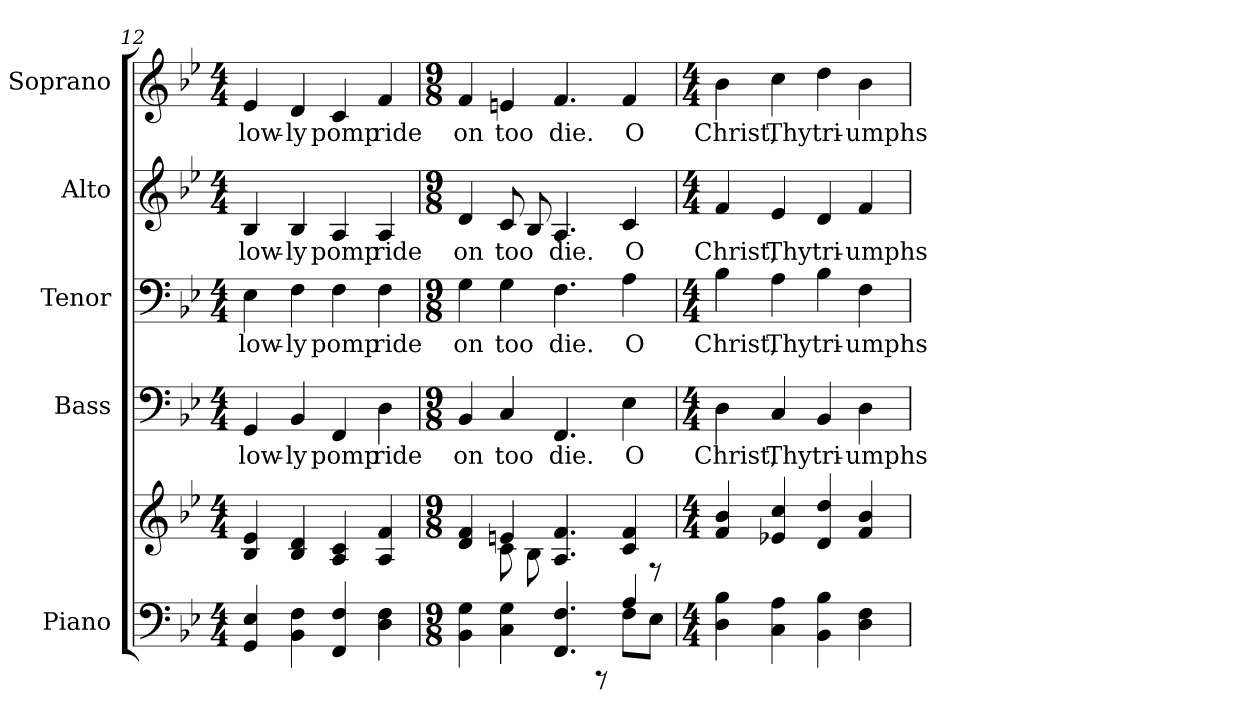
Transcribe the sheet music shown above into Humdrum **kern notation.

**kern	**kern	**kern	**text	**kern	**text	**kern	**text	**kern	**text
*part5	*part5	*part4	*part4	*part3	*part3	*part2	*part2	*part1	*part1
*staff6	*staff5	*staff4	*staff4	*staff3	*staff3	*staff2	*staff2	*staff1	*staff1
*I"Piano	*	*I"Bass	*	*I"Tenor	*	*I"Alto	*	*I"Soprano	*
*I'Pno.	*	*I'B.	*	*I'T.	*	*I'A.	*	*I'S.	*
!!LO:PB:g=z
*clefF4	*clefG2	*clefF4	*	*clefF4	*	*clefG2	*	*clefG2	*
*k[b-e-]	*k[b-e-]	*k[b-e-]	*	*k[b-e-]	*	*k[b-e-]	*	*k[b-e-]	*
*B-:	*B-:	*B-:	*	*B-:	*	*B-:	*	*B-:	*
*M4/4	*M4/4	*M4/4	*	*M4/4	*	*M4/4	*	*M4/4	*
=12	=12	=12	=12	=12	=12	=12	=12	=12	=12
!	!	!	!LO:LY:b:color=#000000	!	!	!	!	!	!
!	!	!	!	!	!LO:LY:b:color=#000000	!	!	!	!
!	!	!	!	!	!	!	!LO:LY:b:color=#000000	!	!
!	!	!	!	!	!	!	!	!	!LO:LY:b:color=#000000
4GGi/ 4E-i	4B-i/ 4e-i	4GGi/	low-	4E-i\	low-	4B-i/	low-	4e-i/	low-
!	!	!	!LO:LY:b:color=#000000	!	!	!	!	!	!
!	!	!	!	!	!LO:LY:b:color=#000000	!	!	!	!
!	!	!	!	!	!	!	!LO:LY:b:color=#000000	!	!
!	!	!	!	!	!	!	!	!	!LO:LY:b:color=#000000
4BB-i\ 4Fi	4B-i/ 4di	4BB-i/	-ly	4Fi\	-ly	4B-i/	-ly	4di/	-ly
!	!	!	!LO:LY:b:color=#000000	!	!	!	!	!	!
!	!	!	!	!	!LO:LY:b:color=#000000	!	!	!	!
!	!	!	!	!	!	!	!LO:LY:b:color=#000000	!	!
!	!	!	!	!	!	!	!	!	!LO:LY:b:color=#000000
4FFi/ 4Fi	4Ai/ 4ci	4FFi/	pomp	4Fi\	pomp	4Ai/	pomp	4ci/	pomp
!	!	!	!LO:LY:b:color=#000000	!	!	!	!	!	!
!	!	!	!	!	!LO:LY:b:color=#000000	!	!	!	!
!	!	!	!	!	!	!	!LO:LY:b:color=#000000	!	!
!	!	!	!	!	!	!	!	!	!LO:LY:b:color=#000000
4Di\ 4Fi	4Ai/ 4fi	4Di\	ride	4Fi\	ride	4Ai/	ride	4fi/	ride
=13	=13	=13	=13	=13	=13	=13	=13	=13	=13
*M9/8	*M9/8	*M9/8	*	*M9/8	*	*M9/8	*	*M9/8	*
*^	*^	*	*	*	*	*	*	*	*
!	!	!	!	!	!LO:LY:b:color=#000000	!	!	!	!	!	!
!	!	!	!	!	!	!	!LO:LY:b:color=#000000	!	!	!	!
!	!	!	!	!	!	!	!	!	!LO:LY:b:color=#000000	!	!
!	!	!	!	!	!	!	!	!	!	!	!LO:LY:b:color=#000000
4BB-i\ 4Gi	2ryy	4di/ 4fi	4ryy	4BB-i/	on	4Gi\	on	4di/	on	4fi/	on
!	!	!	!	!	!LO:LY:b:color=#000000	!	!	!	!	!	!
!	!	!	!	!	!	!	!LO:LY:b:color=#000000	!	!	!	!
!	!	!	!	!	!	!	!	!	!LO:LY:b:color=#000000	!	!
!	!	!	!	!	!	!	!	!	!	!	!LO:LY:b:color=#000000
4Ci\ 4Gi	.	4eni/	8ci\	4Ci/	too	4Gi\	too	8ci/	too	4eni/	too
.	.	.	8B-i\	.	.	.	.	8B-i/	.	.	.
!	!	!	!	!	!LO:LY:b:color=#000000	!	!	!	!	!	!
!	!	!	!	!	!	!	!LO:LY:b:color=#000000	!	!	!	!
!	!	!	!	!	!	!	!	!	!LO:LY:b:color=#000000	!	!
!	!	!	!	!	!	!	!	!	!	!	!LO:LY:b:color=#000000
4.FFi/ 4.Fi	4ryy	4.Ai/ 4.fi	2ryy	4.FFi/	die.	4.Fi\	die.	4.Ai/	die.	4.fi/	die.
.	8r	.	.	.	.	.	.	.	.	.	.
!	!	!	!	!	!LO:LY:b:color=#000000	!	!	!	!	!	!
!	!	!	!	!	!	!	!LO:LY:b:color=#000000	!	!	!	!
!	!	!	!	!	!	!	!	!	!LO:LY:b:color=#000000	!	!
!	!	!	!	!	!	!	!	!	!	!	!LO:LY:b:color=#000000
4Ai/	8Fi\L	4ci/ 4fi	.	4E-i\	O	4Ai\	O	4ci/	O	4fi/	O
.	8E-i\J	.	8r	.	.	.	.	.	.	.	.
*v	*v	*	*	*	*	*	*	*	*	*	*
*	*v	*v	*	*	*	*	*	*	*	*
!!LO:PB:g=z
=14	=14	=14	=14	=14	=14	=14	=14	=14	=14
*M4/4	*M4/4	*M4/4	*	*M4/4	*	*M4/4	*	*M4/4	*
*^	*^	*	*	*	*	*	*	*	*
!	!	!	!	!	!LO:LY:b:color=#000000	!	!	!	!	!	!
*v	*v	*	*	*	*	*	*	*	*	*	*
*	*v	*v	*	*	*	*	*	*	*	*
*^	*^	*	*	*	*	*	*	*	*
!	!	!	!	!	!	!	!LO:LY:b:color=#000000	!	!	!	!
*v	*v	*	*	*	*	*	*	*	*	*	*
*	*v	*v	*	*	*	*	*	*	*	*
*^	*^	*	*	*	*	*	*	*	*
!	!	!	!	!	!	!	!	!	!LO:LY:b:color=#000000	!	!
*v	*v	*	*	*	*	*	*	*	*	*	*
*	*v	*v	*	*	*	*	*	*	*	*
*^	*^	*	*	*	*	*	*	*	*
!	!	!	!	!	!	!	!	!	!	!	!LO:LY:b:color=#000000
*v	*v	*	*	*	*	*	*	*	*	*	*
*	*v	*v	*	*	*	*	*	*	*	*
4Di\ 4B-i	4fi/ 4b-i	4Di\	Christ,	4B-i\	Christ,	4fi/	Christ,	4b-i\	Christ,
!	!	!	!LO:LY:b:color=#000000	!	!	!	!	!	!
!	!	!	!	!	!LO:LY:b:color=#000000	!	!	!	!
!	!	!	!	!	!	!	!LO:LY:b:color=#000000	!	!
!	!	!	!	!	!	!	!	!	!LO:LY:b:color=#000000
4Ci\ 4Ai	4e-Xi/ 4cci	4Ci/	Thy	4Ai\	Thy	4e-i/	Thy	4cci\	Thy
!	!	!	!LO:LY:b:color=#000000	!	!	!	!	!	!
!	!	!	!	!	!LO:LY:b:color=#000000	!	!	!	!
!	!	!	!	!	!	!	!LO:LY:b:color=#000000	!	!
!	!	!	!	!	!	!	!	!	!LO:LY:b:color=#000000
4BB-i\ 4B-i	4di/ 4ddi	4BB-i/	tri-	4B-i\	tri-	4di/	tri-	4ddi\	tri-
!	!	!	!LO:LY:b:color=#000000	!	!	!	!	!	!
!	!	!	!	!	!LO:LY:b:color=#000000	!	!	!	!
!	!	!	!	!	!	!	!LO:LY:b:color=#000000	!	!
!	!	!	!	!	!	!	!	!	!LO:LY:b:color=#000000
4Di\ 4Fi	4fi/ 4b-i	4Di\	-umphs	4Fi\	-umphs	4fi/	-umphs	4b-i\	-umphs
=	=	=	=	=	=	=	=	=	=
*-	*-	*-	*-	*-	*-	*-	*-	*-	*-
